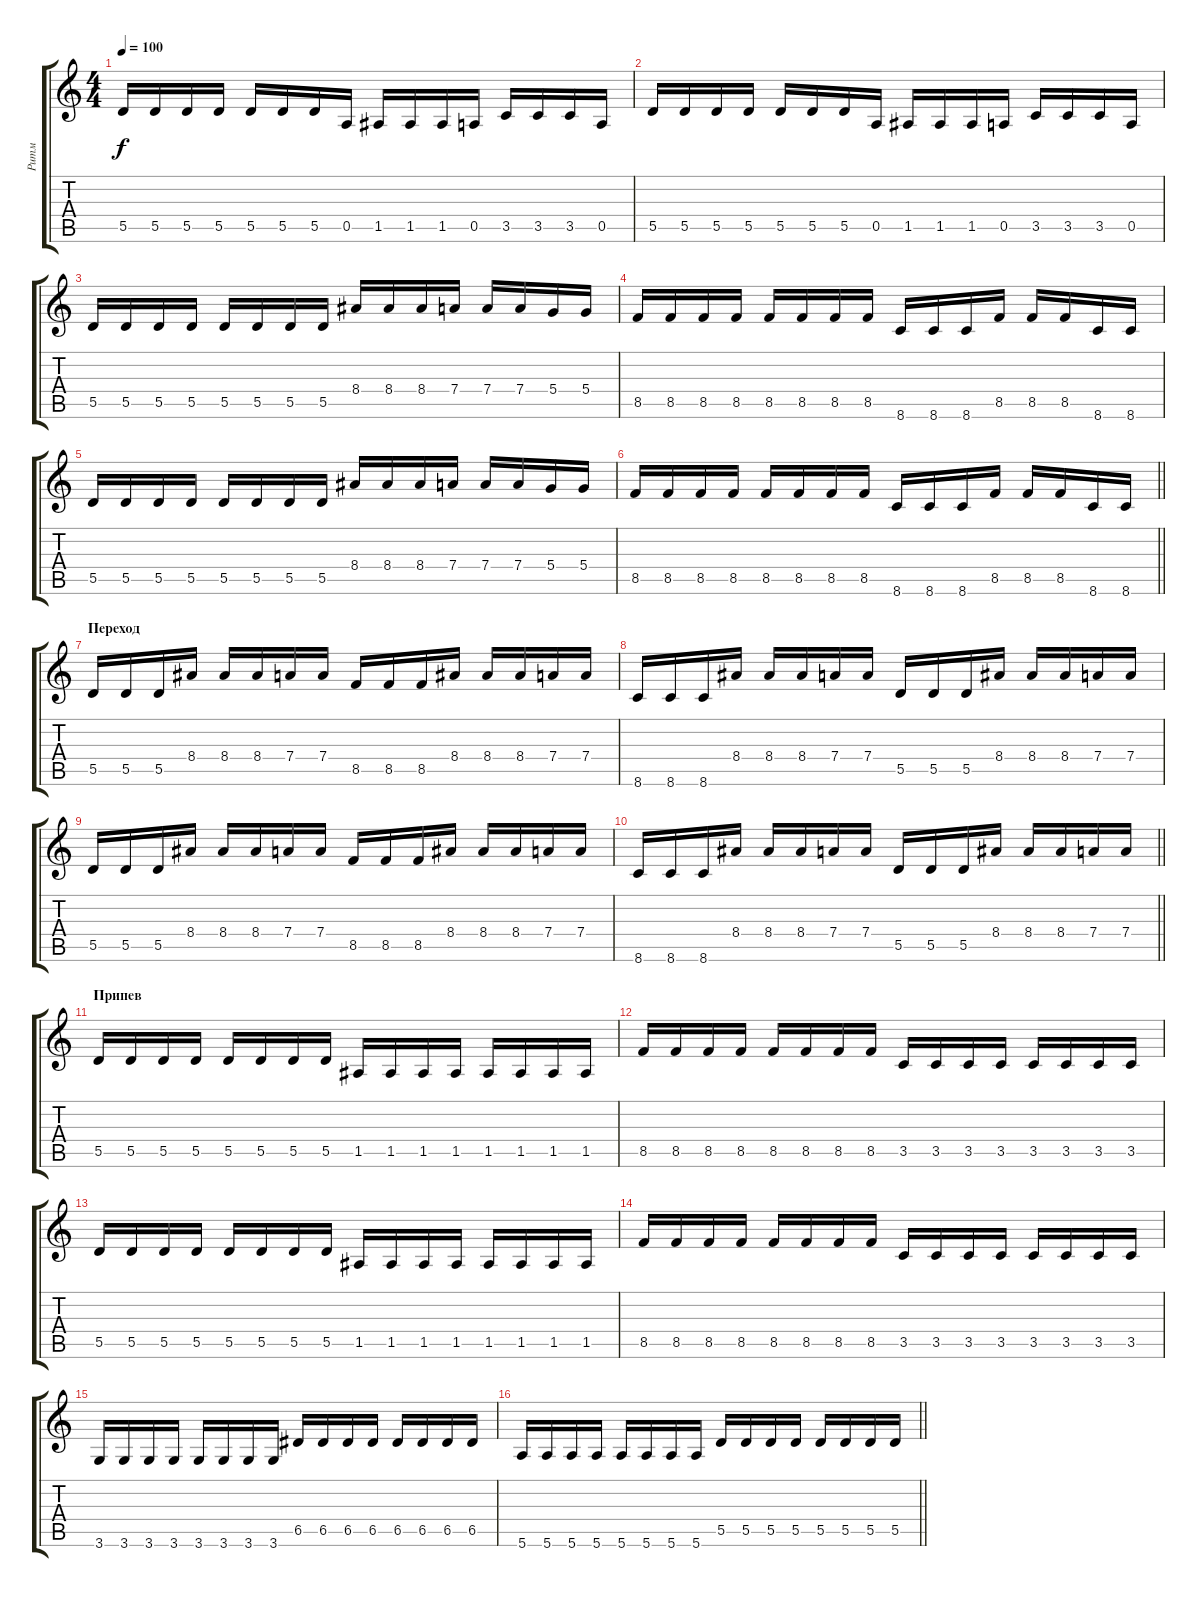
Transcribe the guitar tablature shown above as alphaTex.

\track ("Ритм" "Ритм") {instrument distortionguitar}
\staff {score tabs}
\tuning (E4 B3 G3 D3 A2 E2) {hide}
\ts (4 4)
\tempo 100
\clef g2
\ks c
5.5.16{dy f} 5.5.16 5.5.16 5.5.16 5.5.16 5.5.16 5.5.16 0.5.16 1.5.16 1.5.16 1.5.16 0.5.16 3.5.16 3.5.16 3.5.16 0.5.16 |
5.5.16 5.5.16 5.5.16 5.5.16 5.5.16 5.5.16 5.5.16 0.5.16 1.5.16 1.5.16 1.5.16 0.5.16 3.5.16 3.5.16 3.5.16 0.5.16 |
5.5.16 5.5.16 5.5.16 5.5.16 5.5.16 5.5.16 5.5.16 5.5.16 8.4.16 8.4.16 8.4.16 7.4.16 7.4.16 7.4.16 5.4.16 5.4.16 |
8.5.16 8.5.16 8.5.16 8.5.16 8.5.16 8.5.16 8.5.16 8.5.16 8.6.16 8.6.16 8.6.16 8.5.16 8.5.16 8.5.16 8.6.16 8.6.16 |
5.5.16 5.5.16 5.5.16 5.5.16 5.5.16 5.5.16 5.5.16 5.5.16 8.4.16 8.4.16 8.4.16 7.4.16 7.4.16 7.4.16 5.4.16 5.4.16 |
\barLineRight lightlight
8.5.16 8.5.16 8.5.16 8.5.16 8.5.16 8.5.16 8.5.16 8.5.16 8.6.16 8.6.16 8.6.16 8.5.16 8.5.16 8.5.16 8.6.16 8.6.16 |
\section ("" "Переход")
5.5.16 5.5.16 5.5.16 8.4.16 8.4.16 8.4.16 7.4.16 7.4.16 8.5.16 8.5.16 8.5.16 8.4.16 8.4.16 8.4.16 7.4.16 7.4.16 |
8.6.16 8.6.16 8.6.16 8.4.16 8.4.16 8.4.16 7.4.16 7.4.16 5.5.16 5.5.16 5.5.16 8.4.16 8.4.16 8.4.16 7.4.16 7.4.16 |
5.5.16 5.5.16 5.5.16 8.4.16 8.4.16 8.4.16 7.4.16 7.4.16 8.5.16 8.5.16 8.5.16 8.4.16 8.4.16 8.4.16 7.4.16 7.4.16 |
\barLineRight lightlight
8.6.16 8.6.16 8.6.16 8.4.16 8.4.16 8.4.16 7.4.16 7.4.16 5.5.16 5.5.16 5.5.16 8.4.16 8.4.16 8.4.16 7.4.16 7.4.16 |
\section ("" "Припев")
5.5.16 5.5.16 5.5.16 5.5.16 5.5.16 5.5.16 5.5.16 5.5.16 1.5.16 1.5.16 1.5.16 1.5.16 1.5.16 1.5.16 1.5.16 1.5.16 |
8.5.16 8.5.16 8.5.16 8.5.16 8.5.16 8.5.16 8.5.16 8.5.16 3.5.16 3.5.16 3.5.16 3.5.16 3.5.16 3.5.16 3.5.16 3.5.16 |
5.5.16 5.5.16 5.5.16 5.5.16 5.5.16 5.5.16 5.5.16 5.5.16 1.5.16 1.5.16 1.5.16 1.5.16 1.5.16 1.5.16 1.5.16 1.5.16 |
8.5.16 8.5.16 8.5.16 8.5.16 8.5.16 8.5.16 8.5.16 8.5.16 3.5.16 3.5.16 3.5.16 3.5.16 3.5.16 3.5.16 3.5.16 3.5.16 |
3.6.16 3.6.16 3.6.16 3.6.16 3.6.16 3.6.16 3.6.16 3.6.16 6.5.16 6.5.16 6.5.16 6.5.16 6.5.16 6.5.16 6.5.16 6.5.16 |
\barLineRight lightlight
5.6.16 5.6.16 5.6.16 5.6.16 5.6.16 5.6.16 5.6.16 5.6.16 5.5.16 5.5.16 5.5.16 5.5.16 5.5.16 5.5.16 5.5.16 5.5.16
